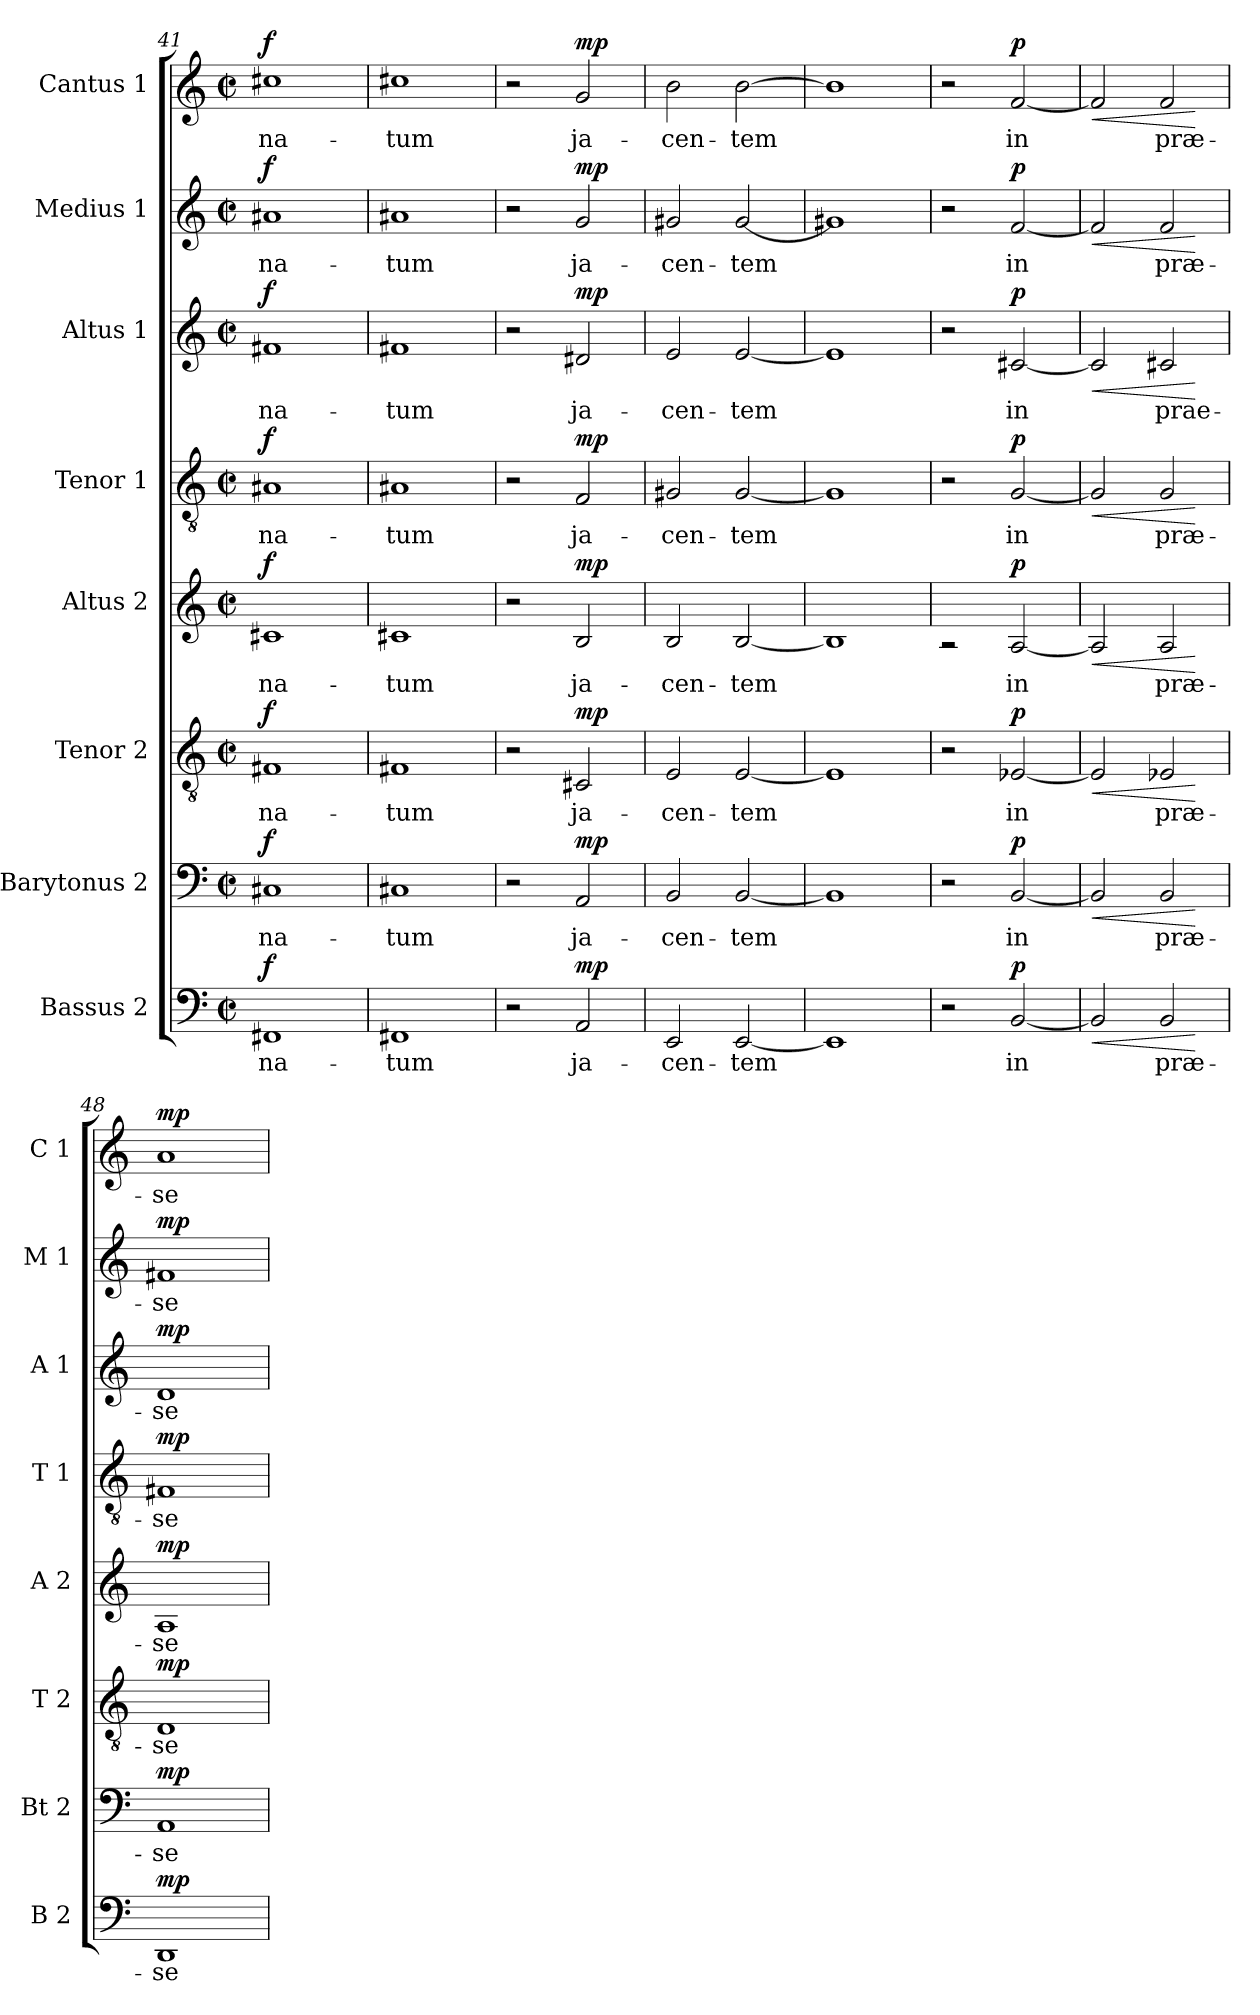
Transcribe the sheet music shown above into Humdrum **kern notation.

**kern	**text	**dynam	**kern	**text	**dynam	**kern	**text	**dynam	**kern	**text	**dynam	**kern	**text	**dynam	**kern	**text	**dynam	**kern	**text	**dynam	**kern	**text	**dynam
*part8	*part8	*part8	*part7	*part7	*part7	*part6	*part6	*part6	*part5	*part5	*part5	*part4	*part4	*part4	*part3	*part3	*part3	*part2	*part2	*part2	*part1	*part1	*part1
*staff8	*staff8	*staff8	*staff7	*staff7	*staff7	*staff6	*staff6	*staff6	*staff5	*staff5	*staff5	*staff4	*staff4	*staff4	*staff3	*staff3	*staff3	*staff2	*staff2	*staff2	*staff1	*staff1	*staff1
*I"Bassus 2	*	*	*I"Barytonus 2	*	*	*I"Tenor 2	*	*	*I"Altus 2	*	*	*I"Tenor 1	*	*	*I"Altus 1	*	*	*I"Medius 1	*	*	*I"Cantus 1	*	*
*I'B 2	*	*	*I'Bt 2	*	*	*I'T 2	*	*	*I'A 2	*	*	*I'T 1	*	*	*I'A 1	*	*	*I'M 1	*	*	*I'C 1	*	*
*clefF4	*	*	*clefF4	*	*	*clefGv2	*	*	*clefG2	*	*	*clefGv2	*	*	*clefG2	*	*	*clefG2	*	*	*clefG2	*	*
*k[]	*	*	*k[]	*	*	*k[]	*	*	*k[]	*	*	*k[]	*	*	*k[]	*	*	*k[]	*	*	*k[]	*	*
*C:	*	*	*C:	*	*	*C:	*	*	*C:	*	*	*C:	*	*	*C:	*	*	*C:	*	*	*C:	*	*
*M2/2	*	*	*M2/2	*	*	*M2/2	*	*	*M2/2	*	*	*M2/2	*	*	*M2/2	*	*	*M2/2	*	*	*M2/2	*	*
*met(c|)	*	*	*met(c|)	*	*	*met(c|)	*	*	*met(c|)	*	*	*met(c|)	*	*	*met(c|)	*	*	*met(c|)	*	*	*met(c|)	*	*
=41	=41	=41	=41	=41	=41	=41	=41	=41	=41	=41	=41	=41	=41	=41	=41	=41	=41	=41	=41	=41	=41	=41	=41
!	!LO:LY:b	!LO:DY:a	!	!LO:LY:b	!LO:DY:a	!	!LO:LY:b	!LO:DY:a	!	!LO:LY:b	!LO:DY:a	!	!LO:LY:b	!LO:DY:a	!	!LO:LY:b	!LO:DY:a	!	!LO:LY:b	!LO:DY:a	!	!LO:LY:b	!LO:DY:a
1FF#X	na-	f	1C#X	na-	f	1F#X	na-	f	1c#X	na-	f	1A#X	na-	f	1f#X	na-	f	1a#X	na-	f	1cc#X	na-	f
=42	=42	=42	=42	=42	=42	=42	=42	=42	=42	=42	=42	=42	=42	=42	=42	=42	=42	=42	=42	=42	=42	=42	=42
!	!LO:LY:b	!	!	!LO:LY:b	!	!	!LO:LY:b	!	!	!LO:LY:b	!	!	!LO:LY:b	!	!	!LO:LY:b	!	!	!LO:LY:b	!	!	!LO:LY:b	!
1FF#X	-tum	.	1C#X	-tum	.	1F#X	-tum	.	1c#X	-tum	.	1A#X	-tum	.	1f#X	-tum	.	1a#X	-tum	.	1cc#X	-tum	.
=43	=43	=43	=43	=43	=43	=43	=43	=43	=43	=43	=43	=43	=43	=43	=43	=43	=43	=43	=43	=43	=43	=43	=43
2r	.	.	2r	.	.	2r	.	.	2r	.	.	2r	.	.	2r	.	.	2r	.	.	2r	.	.
!	!LO:LY:b	!LO:DY:a	!	!LO:LY:b	!LO:DY:a	!	!LO:LY:b	!LO:DY:a	!	!LO:LY:b	!LO:DY:a	!	!LO:LY:b	!LO:DY:a	!	!LO:LY:b	!LO:DY:a	!	!LO:LY:b	!LO:DY:a	!	!LO:LY:b	!LO:DY:a
2AA/	ja-	mp	2AA/	ja-	mp	2C#X/	ja-	mp	2B/	ja-	mp	2F/	ja-	mp	2d#X/	ja-	mp	2g/	ja-	mp	2g/	ja-	mp
=44	=44	=44	=44	=44	=44	=44	=44	=44	=44	=44	=44	=44	=44	=44	=44	=44	=44	=44	=44	=44	=44	=44	=44
!	!LO:LY:b	!	!	!LO:LY:b	!	!	!LO:LY:b	!	!	!LO:LY:b	!	!	!LO:LY:b	!	!	!LO:LY:b	!	!	!LO:LY:b	!	!	!LO:LY:b	!
2EE/	-cen-	.	2BB/	-cen-	.	2E/	-cen-	.	2B/	-cen-	.	2G#X/	-cen-	.	2e/	-cen-	.	2g#X/	-cen-	.	2b\	-cen-	.
!	!LO:LY:b	!	!	!LO:LY:b	!	!	!LO:LY:b	!	!	!LO:LY:b	!	!	!LO:LY:b	!	!	!LO:LY:b	!	!	!LO:LY:b	!	!	!LO:LY:b	!
[2EE/	-tem	.	[2BB/	-tem	.	[2E/	-tem	.	[2B/	-tem	.	[2G#/	-tem	.	[2e/	-tem	.	[2g#/	-tem	.	[2b\	-tem	.
!!LO:PB:g=z
=45	=45	=45	=45	=45	=45	=45	=45	=45	=45	=45	=45	=45	=45	=45	=45	=45	=45	=45	=45	=45	=45	=45	=45
1EE]	.	.	1BB]	.	.	1E]	.	.	1B]	.	.	1G#]	.	.	1e]	.	.	1g#X]	.	.	1b]	.	.
=46	=46	=46	=46	=46	=46	=46	=46	=46	=46	=46	=46	=46	=46	=46	=46	=46	=46	=46	=46	=46	=46	=46	=46
2r	.	.	2r	.	.	2r	.	.	2rB	.	.	2r	.	.	2r	.	.	2r	.	.	2r	.	.
!	!LO:LY:b	!LO:DY:a	!	!LO:LY:b	!LO:DY:a	!	!LO:LY:b	!LO:DY:a	!	!LO:LY:b	!LO:DY:a	!	!LO:LY:b	!LO:DY:a	!	!LO:LY:b	!LO:DY:a	!	!LO:LY:b	!LO:DY:a	!	!LO:LY:b	!LO:DY:a
[2BB/	in	p	[2BB/	in	p	[2E-X/	in	p	[2A/	in	p	[2G/	in	p	[2c#X/	in	p	[2f/	in	p	[2f/	in	p
=47	=47	=47	=47	=47	=47	=47	=47	=47	=47	=47	=47	=47	=47	=47	=47	=47	=47	=47	=47	=47	=47	=47	=47
!	!	!LO:HP:b	!	!	!LO:HP:b	!	!	!LO:HP:b	!	!	!LO:HP:b	!	!	!LO:HP:b	!	!	!LO:HP:b	!	!	!LO:HP:b	!	!	!LO:HP:b
2BB/]	.	<	2BB/]	.	<	2E-/]	.	<	2A/]	.	<	2G/]	.	<	2c#/]	.	<	2f/]	.	<	2f/]	.	<
!	!LO:LY:b	!	!	!LO:LY:b	!	!	!LO:LY:b	!	!	!LO:LY:b	!	!	!LO:LY:b	!	!	!LO:LY:b	!	!	!LO:LY:b	!	!	!LO:LY:b	!
2BB/	præ-	.	2BB/	præ-	.	2E-X/	præ-	.	2A/	præ-	.	2G/	præ-	.	2c#X/	prae-	.	2f/	præ-	.	2f/	præ-	.
.	.	[	.	.	[	.	.	[	.	.	[	.	.	[	.	.	[	.	.	[	.	.	[
=48	=48	=48	=48	=48	=48	=48	=48	=48	=48	=48	=48	=48	=48	=48	=48	=48	=48	=48	=48	=48	=48	=48	=48
!	!LO:LY:b	!LO:DY:a	!	!LO:LY:b	!LO:DY:a	!	!LO:LY:b	!LO:DY:a	!	!LO:LY:b	!LO:DY:a	!	!LO:LY:b	!LO:DY:a	!	!LO:LY:b	!LO:DY:a	!	!LO:LY:b	!LO:DY:a	!	!LO:LY:b	!LO:DY:a
1DD	-se-	mp	1AA	-se-	mp	1D	-se-	mp	1A	-se-	mp	1F#X	-se-	mp	1d	-se-	mp	1f#X	-se-	mp	1a	-se-	mp
=	=	=	=	=	=	=	=	=	=	=	=	=	=	=	=	=	=	=	=	=	=	=	=
*-	*-	*-	*-	*-	*-	*-	*-	*-	*-	*-	*-	*-	*-	*-	*-	*-	*-	*-	*-	*-	*-	*-	*-
